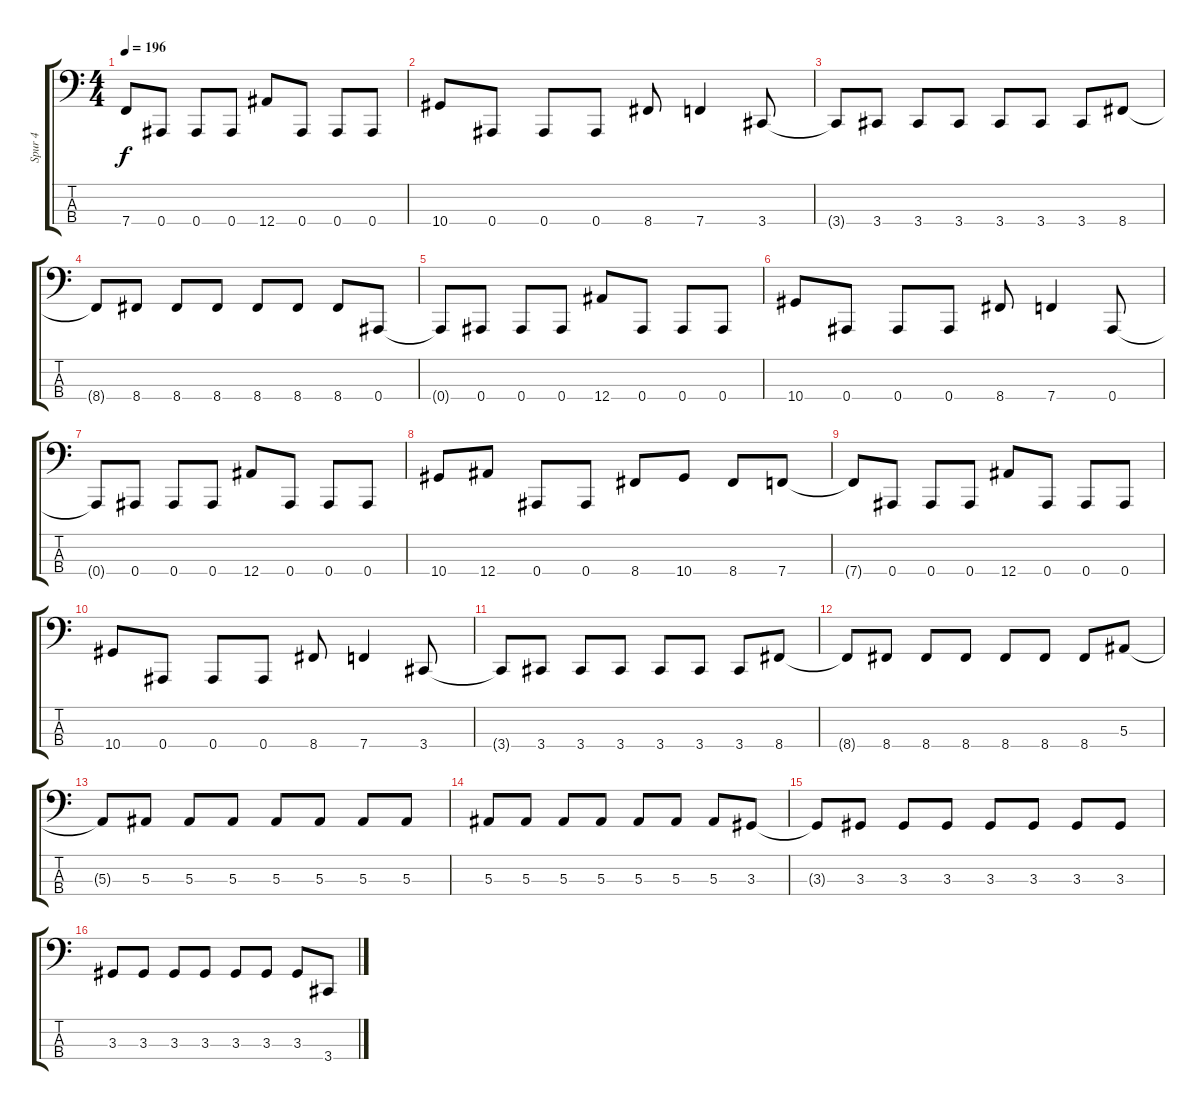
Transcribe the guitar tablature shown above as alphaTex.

\track ("Spur 4" "Spur 4") {instrument electricbasspick}
\staff {score tabs}
\tuning (Eb2 Bb1 F1 Bb0) {hide}
\ts (4 4)
\tempo 196
\clef f4
\ks c
7.4{t}.8{dy f} 0.4.8 0.4.8 0.4.8 12.4.8 0.4.8 0.4.8 0.4.8 |
10.4.8 0.4.8 0.4.8 0.4.8 8.4.8 7.4.4 3.4.8 |
3.4{t}.8 3.4.8 3.4.8 3.4.8 3.4.8 3.4.8 3.4.8 8.4.8 |
8.4{t}.8 8.4.8 8.4.8 8.4.8 8.4.8 8.4.8 8.4.8 0.4.8 |
0.4{t}.8 0.4.8 0.4.8 0.4.8 12.4.8 0.4.8 0.4.8 0.4.8 |
10.4.8 0.4.8 0.4.8 0.4.8 8.4.8 7.4.4 0.4.8 |
0.4{t}.8 0.4.8 0.4.8 0.4.8 12.4.8 0.4.8 0.4.8 0.4.8 |
10.4.8 12.4.8 0.4.8 0.4.8 8.4.8 10.4.8 8.4.8 7.4.8 |
7.4{t}.8 0.4.8 0.4.8 0.4.8 12.4.8 0.4.8 0.4.8 0.4.8 |
10.4.8 0.4.8 0.4.8 0.4.8 8.4.8 7.4.4 3.4.8 |
3.4{t}.8 3.4.8 3.4.8 3.4.8 3.4.8 3.4.8 3.4.8 8.4.8 |
8.4{t}.8 8.4.8 8.4.8 8.4.8 8.4.8 8.4.8 8.4.8 5.3.8 |
5.3{t}.8 5.3.8 5.3.8 5.3.8 5.3.8 5.3.8 5.3.8 5.3.8 |
5.3.8 5.3.8 5.3.8 5.3.8 5.3.8 5.3.8 5.3.8 3.3.8 |
3.3{t}.8 3.3.8 3.3.8 3.3.8 3.3.8 3.3.8 3.3.8 3.3.8 |
3.3.8 3.3.8 3.3.8 3.3.8 3.3.8 3.3.8 3.3.8 3.4.8
